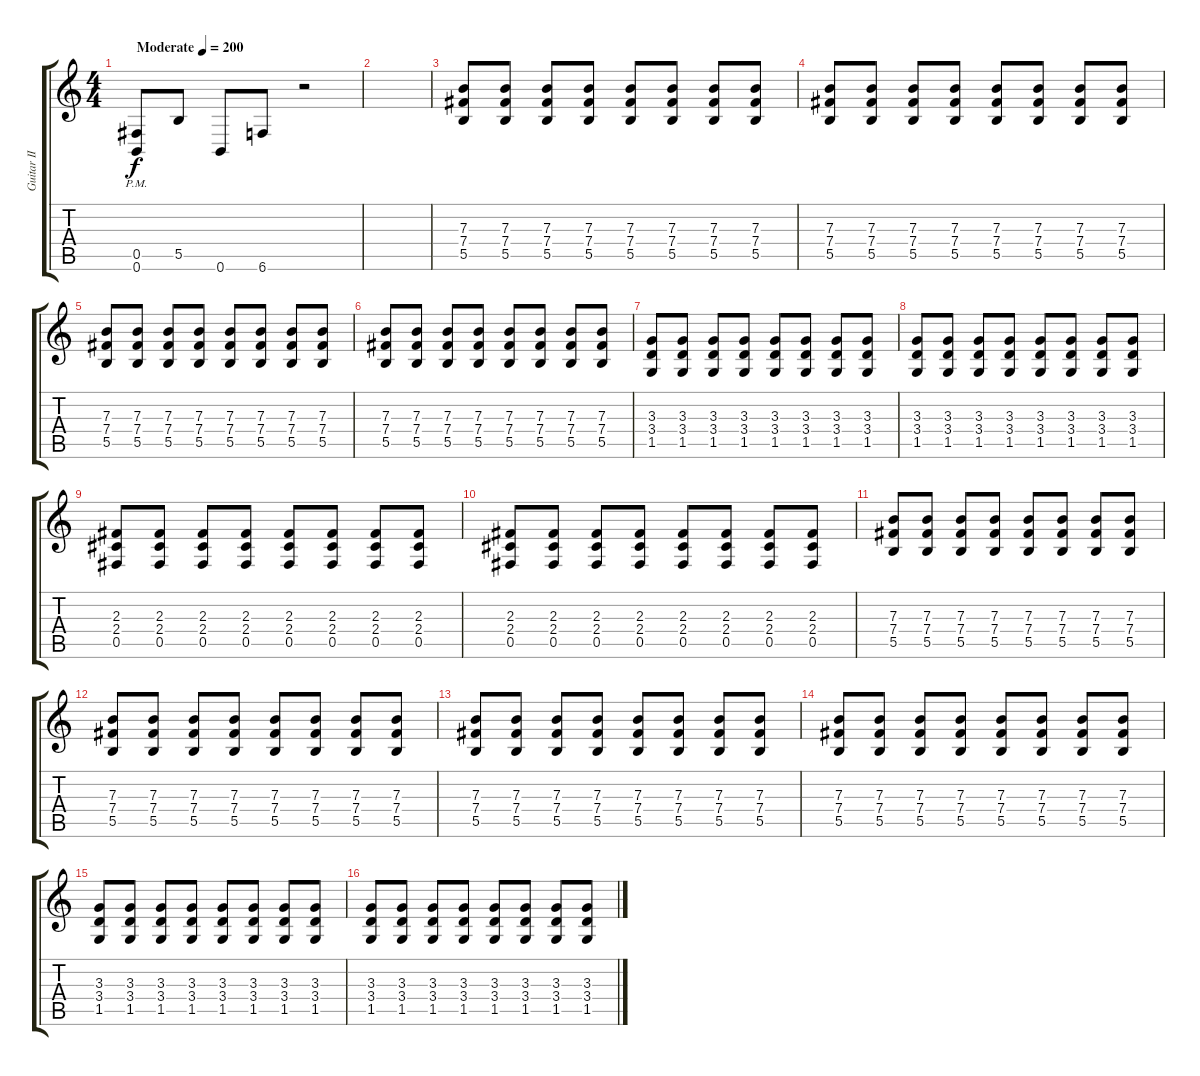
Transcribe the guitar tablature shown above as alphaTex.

\track ("Guitar II" "Guitar II") {instrument distortionguitar}
\staff {score tabs}
\tuning (Db4 Ab3 E3 B2 Gb2 B1) {hide}
\ts (4 4)
\tempo (200 "Moderate")
\clef g2
\ks c
(0.5{pm} 0.6{pm}).8{dy f instrument distortionguitar} 5.5.8 0.6.8 6.6.8 r.2 |
|
(7.3 7.4 5.5).8{volume 10 instrument electricguitarclean} (7.3 7.4 5.5).8 (7.3 7.4 5.5).8 (7.3 7.4 5.5).8 (7.3 7.4 5.5).8 (7.3 7.4 5.5).8 (7.3 7.4 5.5).8 (7.3 7.4 5.5).8 |
(7.3 7.4 5.5).8 (7.3 7.4 5.5).8 (7.3 7.4 5.5).8 (7.3 7.4 5.5).8 (7.3 7.4 5.5).8 (7.3 7.4 5.5).8 (7.3 7.4 5.5).8 (7.3 7.4 5.5).8 |
(7.3 7.4 5.5).8 (7.3 7.4 5.5).8 (7.3 7.4 5.5).8 (7.3 7.4 5.5).8 (7.3 7.4 5.5).8 (7.3 7.4 5.5).8 (7.3 7.4 5.5).8 (7.3 7.4 5.5).8 |
(7.3 7.4 5.5).8 (7.3 7.4 5.5).8 (7.3 7.4 5.5).8 (7.3 7.4 5.5).8 (7.3 7.4 5.5).8 (7.3 7.4 5.5).8 (7.3 7.4 5.5).8 (7.3 7.4 5.5).8 |
(3.3 3.4 1.5).8 (3.3 3.4 1.5).8 (3.3 3.4 1.5).8 (3.3 3.4 1.5).8 (3.3 3.4 1.5).8 (3.3 3.4 1.5).8 (3.3 3.4 1.5).8 (3.3 3.4 1.5).8 |
(3.3 3.4 1.5).8 (3.3 3.4 1.5).8 (3.3 3.4 1.5).8 (3.3 3.4 1.5).8 (3.3 3.4 1.5).8 (3.3 3.4 1.5).8 (3.3 3.4 1.5).8 (3.3 3.4 1.5).8 |
(2.3 2.4 0.5).8 (2.3 2.4 0.5).8 (2.3 2.4 0.5).8 (2.3 2.4 0.5).8 (2.3 2.4 0.5).8 (2.3 2.4 0.5).8 (2.3 2.4 0.5).8 (2.3 2.4 0.5).8 |
(2.3 2.4 0.5).8 (2.3 2.4 0.5).8 (2.3 2.4 0.5).8 (2.3 2.4 0.5).8 (2.3 2.4 0.5).8 (2.3 2.4 0.5).8 (2.3 2.4 0.5).8 (2.3 2.4 0.5).8 |
(7.3 7.4 5.5).8 (7.3 7.4 5.5).8 (7.3 7.4 5.5).8 (7.3 7.4 5.5).8 (7.3 7.4 5.5).8 (7.3 7.4 5.5).8 (7.3 7.4 5.5).8 (7.3 7.4 5.5).8 |
(7.3 7.4 5.5).8 (7.3 7.4 5.5).8 (7.3 7.4 5.5).8 (7.3 7.4 5.5).8 (7.3 7.4 5.5).8 (7.3 7.4 5.5).8 (7.3 7.4 5.5).8 (7.3 7.4 5.5).8 |
(7.3 7.4 5.5).8 (7.3 7.4 5.5).8 (7.3 7.4 5.5).8 (7.3 7.4 5.5).8 (7.3 7.4 5.5).8 (7.3 7.4 5.5).8 (7.3 7.4 5.5).8 (7.3 7.4 5.5).8 |
(7.3 7.4 5.5).8 (7.3 7.4 5.5).8 (7.3 7.4 5.5).8 (7.3 7.4 5.5).8 (7.3 7.4 5.5).8 (7.3 7.4 5.5).8 (7.3 7.4 5.5).8 (7.3 7.4 5.5).8 |
(3.3 3.4 1.5).8 (3.3 3.4 1.5).8 (3.3 3.4 1.5).8 (3.3 3.4 1.5).8 (3.3 3.4 1.5).8 (3.3 3.4 1.5).8 (3.3 3.4 1.5).8 (3.3 3.4 1.5).8 |
(3.3 3.4 1.5).8 (3.3 3.4 1.5).8 (3.3 3.4 1.5).8 (3.3 3.4 1.5).8 (3.3 3.4 1.5).8 (3.3 3.4 1.5).8 (3.3 3.4 1.5).8 (3.3 3.4 1.5).8
